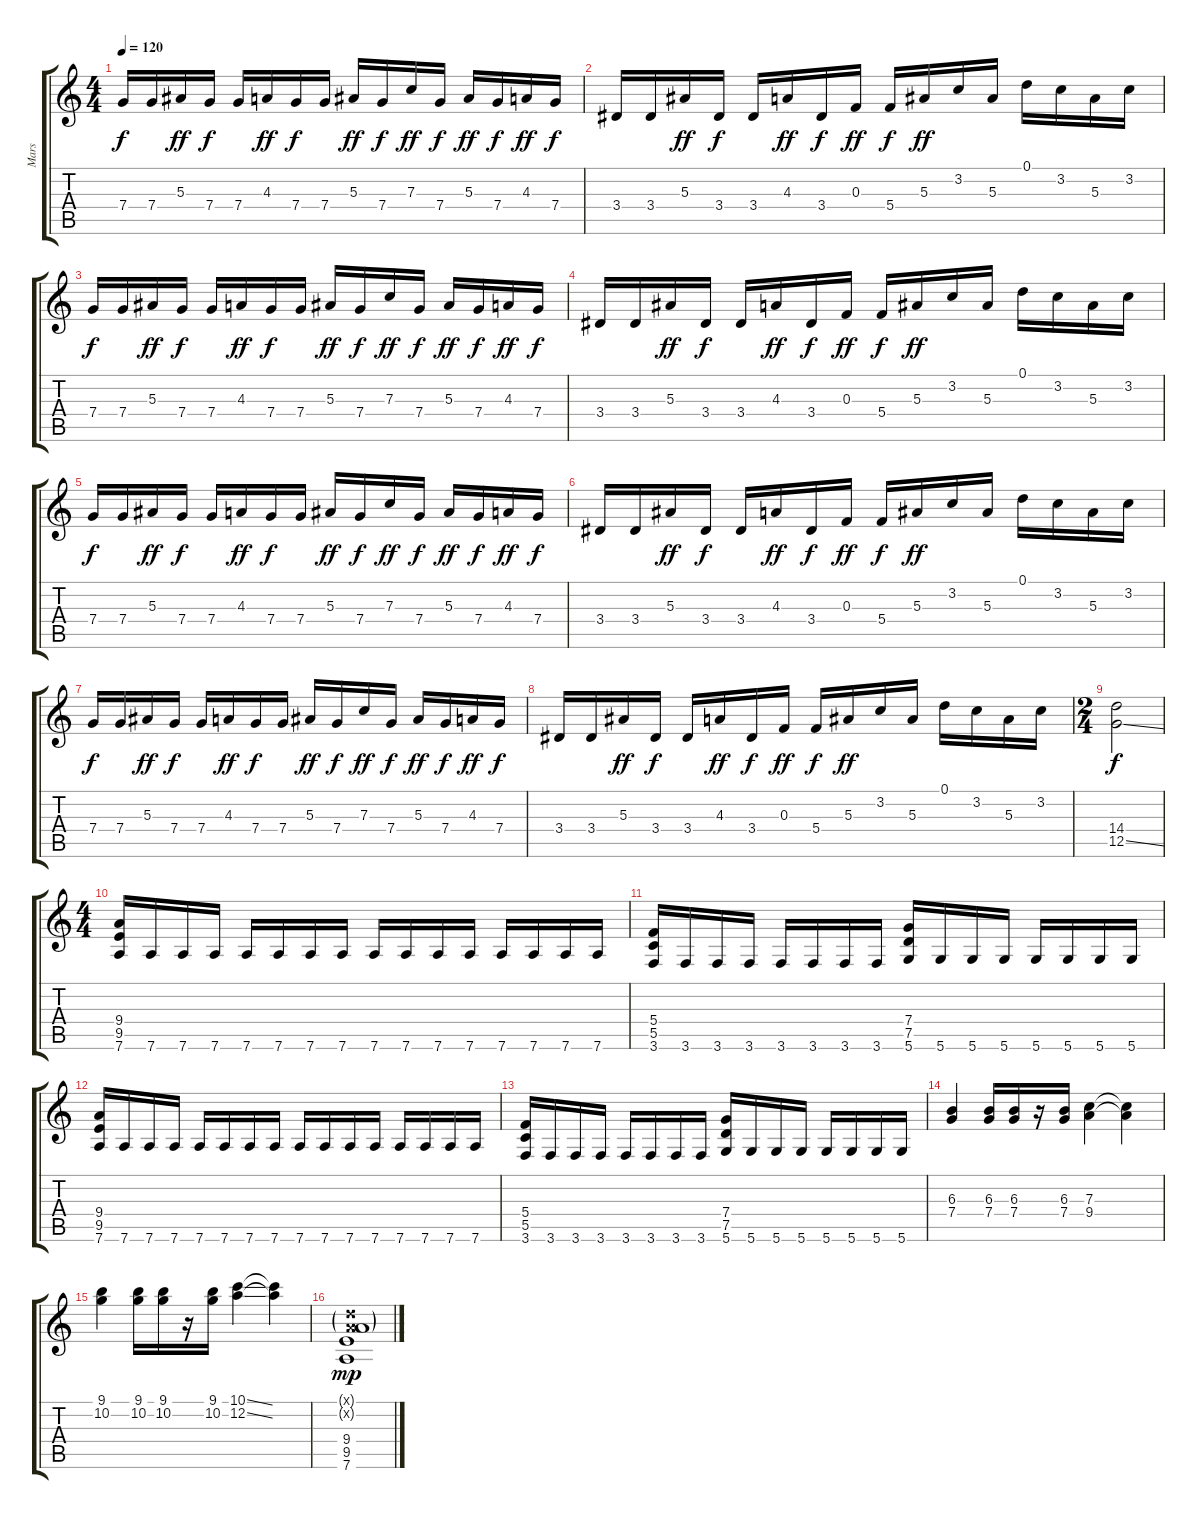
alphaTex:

\track ("Mars" "Mars") {instrument distortionguitar}
\staff {score tabs}
\tuning (D4 A3 F3 C3 G2 D2) {hide}
\ts (4 4)
\tempo 120
\clef g2
\ks c
7.4.16{dy f} 7.4.16 5.3.16{dy ff} 7.4.16{dy f} 7.4.16 4.3.16{dy ff} 7.4.16{dy f} 7.4.16 5.3.16{dy ff} 7.4.16{dy f} 7.3.16{dy ff} 7.4.16{dy f} 5.3.16{dy ff} 7.4.16{dy f} 4.3.16{dy ff} 7.4.16{dy f} |
3.4.16 3.4.16 5.3.16{dy ff} 3.4.16{dy f} 3.4.16 4.3.16{dy ff} 3.4.16{dy f} 0.3.16{dy ff} 5.4.16{dy f} 5.3.16{dy ff} 3.2.16 5.3.16 0.1.16 3.2.16 5.3.16 3.2.16 |
7.4.16{dy f} 7.4.16 5.3.16{dy ff} 7.4.16{dy f} 7.4.16 4.3.16{dy ff} 7.4.16{dy f} 7.4.16 5.3.16{dy ff} 7.4.16{dy f} 7.3.16{dy ff} 7.4.16{dy f} 5.3.16{dy ff} 7.4.16{dy f} 4.3.16{dy ff} 7.4.16{dy f} |
3.4.16 3.4.16 5.3.16{dy ff} 3.4.16{dy f} 3.4.16 4.3.16{dy ff} 3.4.16{dy f} 0.3.16{dy ff} 5.4.16{dy f} 5.3.16{dy ff} 3.2.16 5.3.16 0.1.16 3.2.16 5.3.16 3.2.16 |
7.4.16{dy f} 7.4.16 5.3.16{dy ff} 7.4.16{dy f} 7.4.16 4.3.16{dy ff} 7.4.16{dy f} 7.4.16 5.3.16{dy ff} 7.4.16{dy f} 7.3.16{dy ff} 7.4.16{dy f} 5.3.16{dy ff} 7.4.16{dy f} 4.3.16{dy ff} 7.4.16{dy f} |
3.4.16 3.4.16 5.3.16{dy ff} 3.4.16{dy f} 3.4.16 4.3.16{dy ff} 3.4.16{dy f} 0.3.16{dy ff} 5.4.16{dy f} 5.3.16{dy ff} 3.2.16 5.3.16 0.1.16 3.2.16 5.3.16 3.2.16 |
7.4.16{dy f} 7.4.16 5.3.16{dy ff} 7.4.16{dy f} 7.4.16 4.3.16{dy ff} 7.4.16{dy f} 7.4.16 5.3.16{dy ff} 7.4.16{dy f} 7.3.16{dy ff} 7.4.16{dy f} 5.3.16{dy ff} 7.4.16{dy f} 4.3.16{dy ff} 7.4.16{dy f} |
3.4.16 3.4.16 5.3.16{dy ff} 3.4.16{dy f} 3.4.16 4.3.16{dy ff} 3.4.16{dy f} 0.3.16{dy ff} 5.4.16{dy f} 5.3.16{dy ff} 3.2.16 5.3.16 0.1.16 3.2.16 5.3.16 3.2.16 |
\ts (2 4)
(14.4 12.5{ss}).2{dy f} |
\ts (4 4)
(9.4 9.5 7.6).16 7.6.16 7.6.16 7.6.16 7.6.16 7.6.16 7.6.16 7.6.16 7.6.16 7.6.16 7.6.16 7.6.16 7.6.16 7.6.16 7.6.16 7.6.16 |
(5.4 5.5 3.6).16 3.6.16 3.6.16 3.6.16 3.6.16 3.6.16 3.6.16 3.6.16 (7.4 7.5 5.6).16 5.6.16 5.6.16 5.6.16 5.6.16 5.6.16 5.6.16 5.6.16 |
(9.4 9.5 7.6).16 7.6.16 7.6.16 7.6.16 7.6.16 7.6.16 7.6.16 7.6.16 7.6.16 7.6.16 7.6.16 7.6.16 7.6.16 7.6.16 7.6.16 7.6.16 |
(5.4 5.5 3.6).16 3.6.16 3.6.16 3.6.16 3.6.16 3.6.16 3.6.16 3.6.16 (7.4 7.5 5.6).16 5.6.16 5.6.16 5.6.16 5.6.16 5.6.16 5.6.16 5.6.16 |
(6.3 7.4).4 (6.3 7.4).16 (6.3 7.4).16 r.16 (6.3 7.4).16 (7.3 9.4).4 (7.3{t} 9.4{t}).4 |
(9.1 10.2).4 (9.1 10.2).16 (9.1 10.2).16 r.16 (9.1 10.2).16 (10.1{ss} 12.2{ss}).4 (10.1{t} 12.2{t}).4 |
(0.1{g x} 0.2{g x} 9.4 9.5 7.6).1{dy mp}
